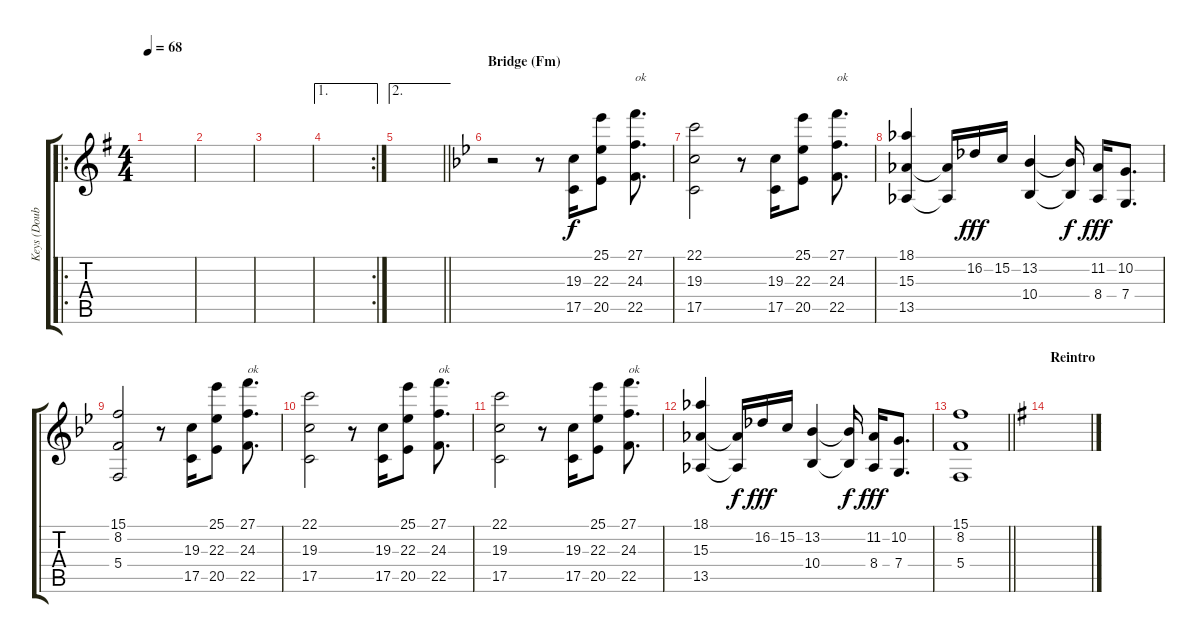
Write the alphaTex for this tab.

\track ("Keys (Doubled -vol)" "Keys (Doub") {instrument acousticgrandpiano}
\staff {score tabs}
\tuning (D4 A3 F3 C3 G2 D2) {hide}
\ro
\ts (4 4)
\tempo 68
\clef g2
\ks eminor
|
|
|
\ae 1
\rc 2
|
\ae 2
\barLineRight lightlight
|
\section ("" "Bridge (Fm)")
\ks gminor
r.2 r.8 (19.3 17.5).16 (25.1 22.3 20.5).8 (27.1 24.3 22.5).8{d txt "ok"} |
(22.1 19.3 17.5).2 r.8 (19.3 17.5).16 (25.1 22.3 20.5).8 (27.1 24.3 22.5).8{d txt "ok"} |
(18.1 15.3 13.5).4 (15.3{t} 13.5{t}).16{dy f} 16.2.16{dy fff} 15.2.16 (13.2 10.4).4 (13.2{t} 10.4{t}).16{dy f} (11.2 8.4).16{dy fff} (10.2 7.4).8{d} |
(15.1 8.2 5.4).2 r.8 (19.3 17.5).16 (25.1 22.3 20.5).8 (27.1 24.3 22.5).8{d txt "ok"} |
(22.1 19.3 17.5).2 r.8 (19.3 17.5).16 (25.1 22.3 20.5).8 (27.1 24.3 22.5).8{d txt "ok"} |
(22.1 19.3 17.5).2 r.8 (19.3 17.5).16 (25.1 22.3 20.5).8 (27.1 24.3 22.5).8{d txt "ok"} |
(18.1 15.3 13.5).4 (15.3{t} 13.5{t}).16{dy f} 16.2.16{dy fff} 15.2.16 (13.2 10.4).4 (13.2{t} 10.4{t}).16{dy f} (11.2 8.4).16{dy fff} (10.2 7.4).8{d} |
\barLineRight lightlight
(15.1 8.2 5.4).1 |
\section ("" "Reintro")
\ks eminor
